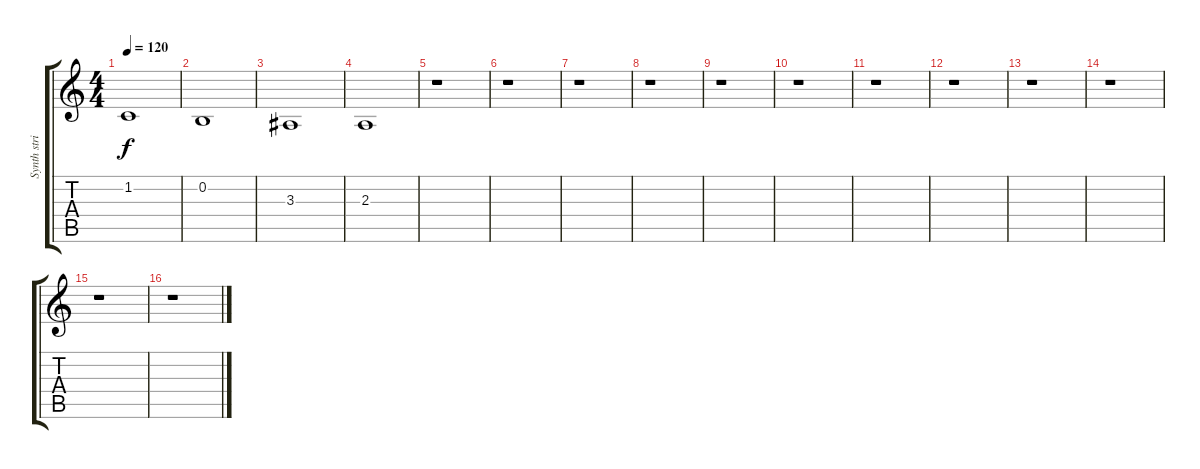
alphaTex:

\track ("Synth string - angelic whistle (MIDI)" "Synth stri") {instrument whistle}
\staff {score tabs}
\tuning (E4 B3 G3 D3 A2 E2) {hide}
\ts (4 4)
\tempo 120
\clef g2
\ks c
1.2.1{dy f instrument whistle} |
0.2.1 |
3.3.1 |
2.3.1 |
r.1 |
r.1 |
r.1 |
r.1 |
r.1 |
r.1 |
r.1 |
r.1 |
r.1 |
r.1 |
r.1 |
r.1
